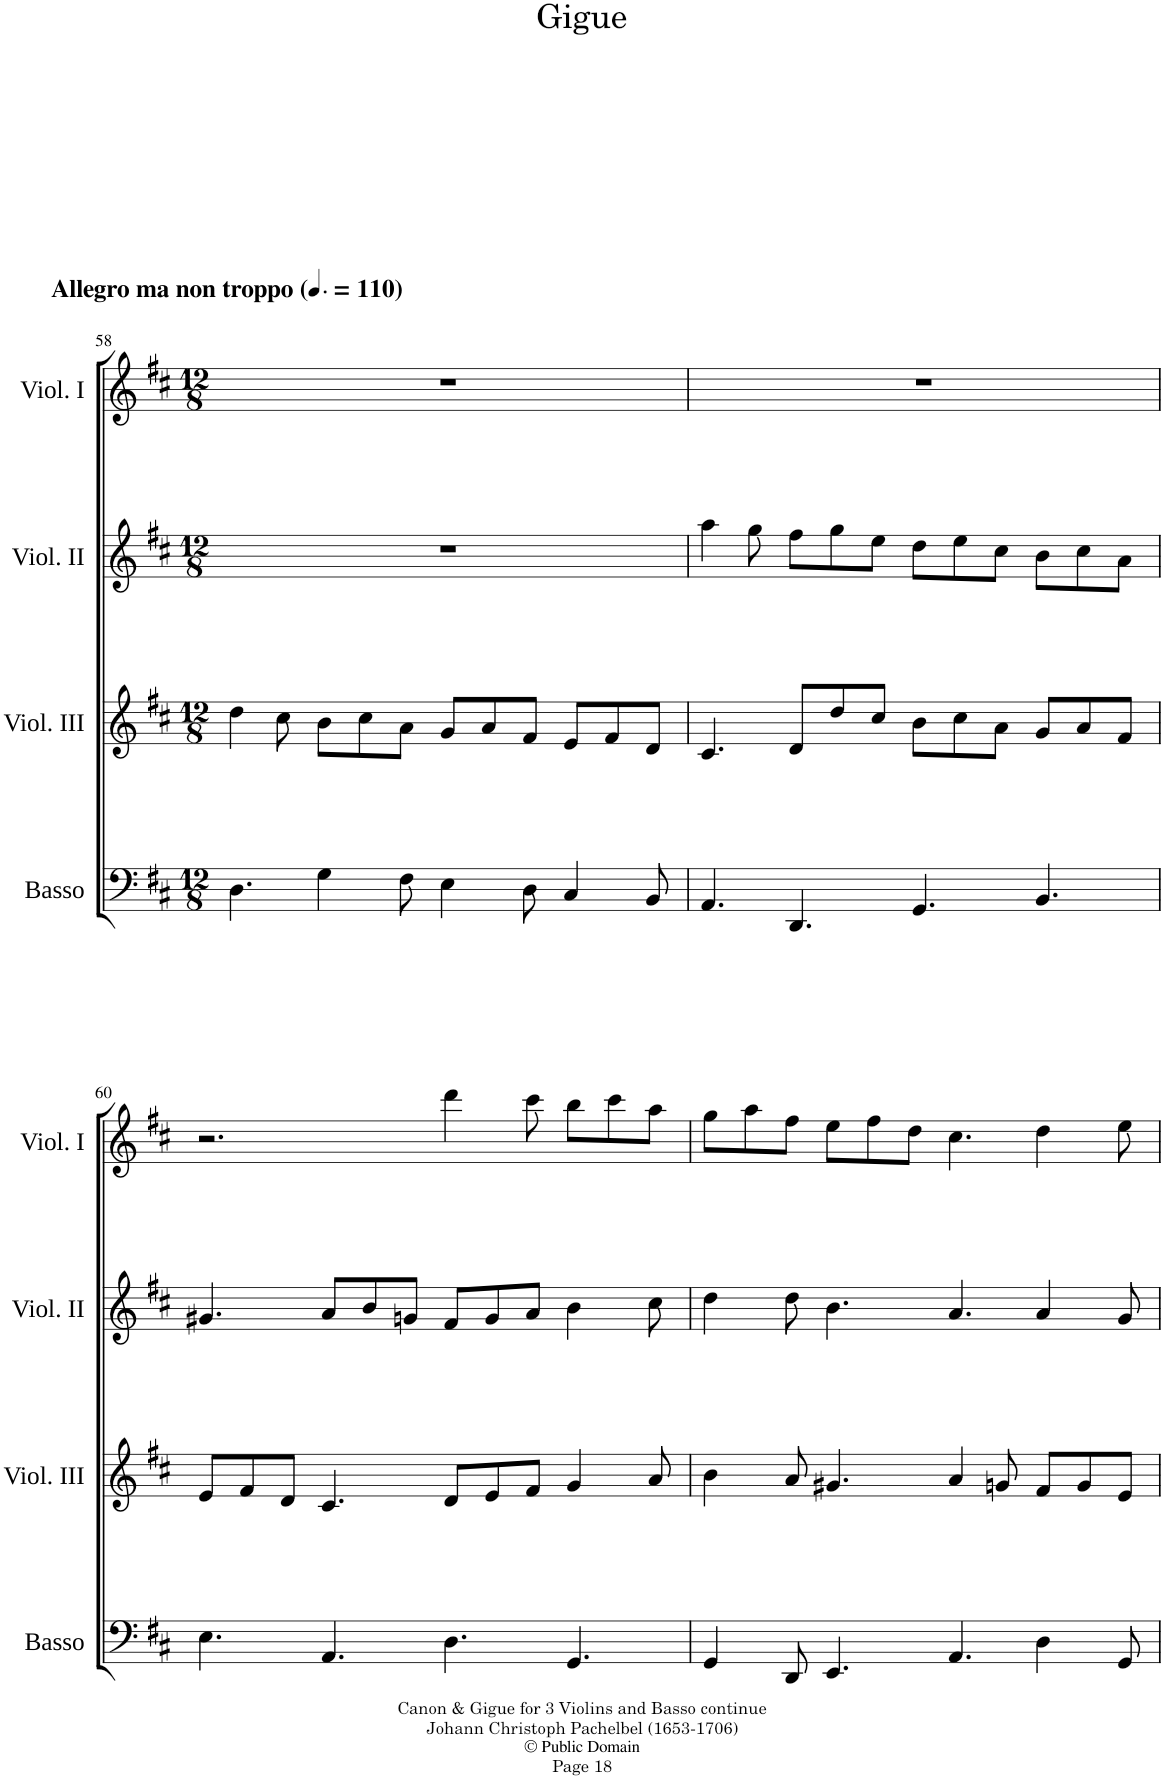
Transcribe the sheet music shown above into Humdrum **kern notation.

**kern	**kern	**kern	**kern
*part4	*part3	*part2	*part1
*staff4	*staff3	*staff2	*staff1
*I"Basso	*I"Violino III	*I"Violino II	*I"Violino I
*I'Basso	*I'Viol. III	*I'Viol. II	*I'Viol. I
!!LO:PB:g=z
*clefF4	*clefG2	*clefG2	*clefG2
*k[f#c#]	*k[f#c#]	*k[f#c#]	*k[f#c#]
*M12/8	*M12/8	*M12/8	*M12/8
*MM165	*MM165	*MM165	*MM165
=58	=58	=58	=58
!	!	!	!LO:TX:a:t=Gigue
!	!	!	!LO:TX:a:B:t=Allegro ma non troppo
4.D\	4dd\	1.r	1.r
.	8cc#\	.	.
4G\	8b\L	.	.
.	8cc#\	.	.
8F#\	8a\J	.	.
4E\	8g/L	.	.
.	8a/	.	.
8D\	8f#/J	.	.
4C#/	8e/L	.	.
.	8f#/	.	.
8BB/	8d/J	.	.
=59	=59	=59	=59
4.AA/	4.c#/	4aa\	1.r
.	.	8gg\	.
4.DD/	8d/L	8ff#\L	.
.	8dd/	8gg\	.
.	8cc#/J	8ee\J	.
4.GG/	8b\L	8dd\L	.
.	8cc#\	8ee\	.
.	8a\J	8cc#\J	.
4.BB/	8g/L	8b\L	.
.	8a/	8cc#\	.
.	8f#/J	8a\J	.
!!LO:LB:g=z
=60	=60	=60	=60
4.E\	8e/L	4.g#X/	2.r
.	8f#/	.	.
.	8d/J	.	.
4.AA/	4.c#/	8a/L	.
.	.	8b/	.
.	.	8gn/J	.
4.D\	8d/L	8f#/L	4ddd\
.	8e/	8g/	.
.	8f#/J	8a/J	8ccc#\
4.GG/	4g/	4b\	8bb\L
.	.	.	8ccc#\
.	8a/	8cc#\	8aa\J
=61	=61	=61	=61
4GG/	4b\	4dd\	8gg\L
.	.	.	8aa\
8DD/	8a/	8dd\	8ff#\J
4.EE/	4.g#X/	4.b\	8ee\L
.	.	.	8ff#\
.	.	.	8dd\J
4.AA/	4a/	4.a/	4.cc#\
.	8gn/	.	.
4D\	8f#/L	4a/	4dd\
.	8g/	.	.
8GG/	8e/J	8g/	8ee\
=	=	=	=
*-	*-	*-	*-
